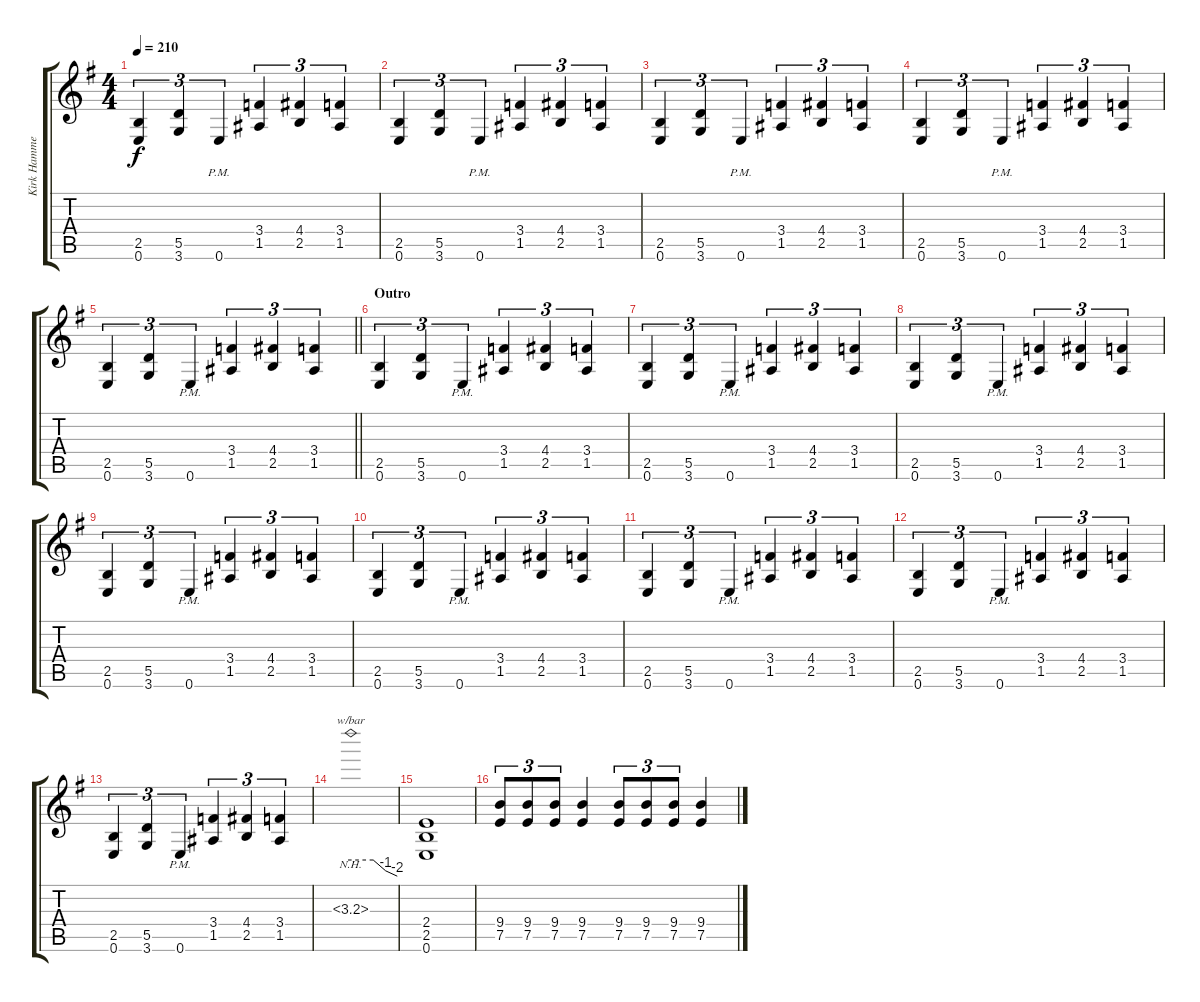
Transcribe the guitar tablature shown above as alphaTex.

\track ("Kirk Hammett" "Kirk Hamme") {instrument distortionguitar}
\staff {score tabs}
\tuning (E4 B3 G3 D3 A2 E2) {hide}
\ts (4 4)
\tempo 210
\clef g2
\ks g
(2.5 0.6).4{tu (3 2) dy f} (5.5 3.6).4{tu (3 2)} 0.6{pm}.4{tu (3 2)} (3.4 1.5).4{tu (3 2)} (4.4 2.5).4{tu (3 2)} (3.4 1.5).4{tu (3 2)} |
(2.5 0.6).4{tu (3 2)} (5.5 3.6).4{tu (3 2)} 0.6{pm}.4{tu (3 2)} (3.4 1.5).4{tu (3 2)} (4.4 2.5).4{tu (3 2)} (3.4 1.5).4{tu (3 2)} |
(2.5 0.6).4{tu (3 2)} (5.5 3.6).4{tu (3 2)} 0.6{pm}.4{tu (3 2)} (3.4 1.5).4{tu (3 2)} (4.4 2.5).4{tu (3 2)} (3.4 1.5).4{tu (3 2)} |
(2.5 0.6).4{tu (3 2)} (5.5 3.6).4{tu (3 2)} 0.6{pm}.4{tu (3 2)} (3.4 1.5).4{tu (3 2)} (4.4 2.5).4{tu (3 2)} (3.4 1.5).4{tu (3 2)} |
\barLineRight lightlight
(2.5 0.6).4{tu (3 2)} (5.5 3.6).4{tu (3 2)} 0.6{pm}.4{tu (3 2)} (3.4 1.5).4{tu (3 2)} (4.4 2.5).4{tu (3 2)} (3.4 1.5).4{tu (3 2)} |
\section ("" "Outro")
(2.5 0.6).4{tu (3 2)} (5.5 3.6).4{tu (3 2)} 0.6{pm}.4{tu (3 2)} (3.4 1.5).4{tu (3 2)} (4.4 2.5).4{tu (3 2)} (3.4 1.5).4{tu (3 2)} |
(2.5 0.6).4{tu (3 2)} (5.5 3.6).4{tu (3 2)} 0.6{pm}.4{tu (3 2)} (3.4 1.5).4{tu (3 2)} (4.4 2.5).4{tu (3 2)} (3.4 1.5).4{tu (3 2)} |
(2.5 0.6).4{tu (3 2)} (5.5 3.6).4{tu (3 2)} 0.6{pm}.4{tu (3 2)} (3.4 1.5).4{tu (3 2)} (4.4 2.5).4{tu (3 2)} (3.4 1.5).4{tu (3 2)} |
(2.5 0.6).4{tu (3 2)} (5.5 3.6).4{tu (3 2)} 0.6{pm}.4{tu (3 2)} (3.4 1.5).4{tu (3 2)} (4.4 2.5).4{tu (3 2)} (3.4 1.5).4{tu (3 2)} |
(2.5 0.6).4{tu (3 2)} (5.5 3.6).4{tu (3 2)} 0.6{pm}.4{tu (3 2)} (3.4 1.5).4{tu (3 2)} (4.4 2.5).4{tu (3 2)} (3.4 1.5).4{tu (3 2)} |
(2.5 0.6).4{tu (3 2)} (5.5 3.6).4{tu (3 2)} 0.6{pm}.4{tu (3 2)} (3.4 1.5).4{tu (3 2)} (4.4 2.5).4{tu (3 2)} (3.4 1.5).4{tu (3 2)} |
(2.5 0.6).4{tu (3 2)} (5.5 3.6).4{tu (3 2)} 0.6{pm}.4{tu (3 2)} (3.4 1.5).4{tu (3 2)} (4.4 2.5).4{tu (3 2)} (3.4 1.5).4{tu (3 2)} |
(2.5 0.6).4{tu (3 2)} (5.5 3.6).4{tu (3 2)} 0.6{pm}.4{tu (3 2)} (3.4 1.5).4{tu (3 2)} (4.4 2.5).4{tu (3 2)} (3.4 1.5).4{tu (3 2)} |
3.3{nh}.1{tbe (custom default 0 0 29 0 45 -4 60 -8)} |
(2.4 2.5 0.6).1 |
(9.4 7.5).8{tu (3 2)} (9.4 7.5).8{tu (3 2)} (9.4 7.5).8{tu (3 2)} (9.4 7.5).4 (9.4 7.5).8{tu (3 2)} (9.4 7.5).8{tu (3 2)} (9.4 7.5).8{tu (3 2)} (9.4 7.5).4
